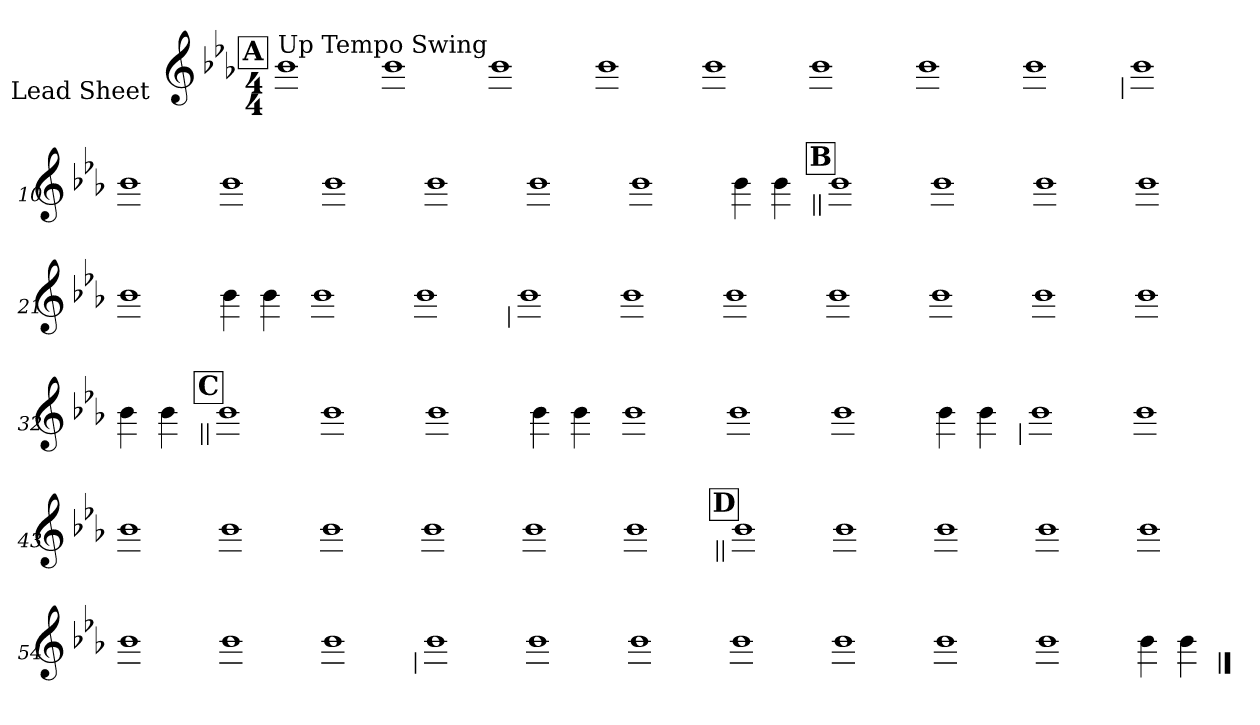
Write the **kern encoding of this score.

**kern
*part1
*staff1
*I"Lead Sheet
*stria0
*clefG2
*k[b-e-a-]
*E-:
*M4/4
!!LO:REH:place=s1:a:t=A
=1||
!LO:TX:a:t=Up Tempo Swing
1b-
=2-
1b-
=3-
1b-
=4-
1b-
=5-
1b-
=6-
1b-
=7-
1b-
=8-
1b-
!!LO:LB:g=z
=9
1b-
=10-
1b-
=11-
1b-
=12-
1b-
=13-
1b-
=14-
1b-
=15-
1b-
=16-
4b-
4b-
!!LO:LB:g=z
!!LO:REH:place=s1:a:t=B
=17||
1b-
=18-
1b-
=19-
1b-
=20-
1b-
=21-
1b-
=22-
4b-
4b-
=23-
1b-
=24-
1b-
!!LO:LB:g=z
=25
1b-
=26-
1b-
=27-
1b-
=28-
1b-
=29-
1b-
=30-
1b-
=31-
1b-
=32-
4b-
4b-
!!LO:LB:g=z
!!LO:REH:place=s1:a:t=C
=33||
1b-
=34-
1b-
=35-
1b-
=36-
4b-
4b-
=37-
1b-
=38-
1b-
=39-
1b-
=40-
4b-
4b-
!!LO:LB:g=z
=41
1b-
=42-
1b-
=43-
1b-
=44-
1b-
=45-
1b-
=46-
1b-
=47-
1b-
=48-
1b-
!!LO:LB:g=z
!!LO:REH:place=s1:a:t=D
=49||
1b-
=50-
1b-
=51-
1b-
=52-
1b-
=53-
1b-
=54-
1b-
=55-
1b-
=56-
1b-
!!LO:LB:g=z
=57
1b-
=58-
1b-
=59-
1b-
=60-
1b-
=61-
1b-
=62-
1b-
=63-
1b-
=64-
4b-
4b-
==
*-
